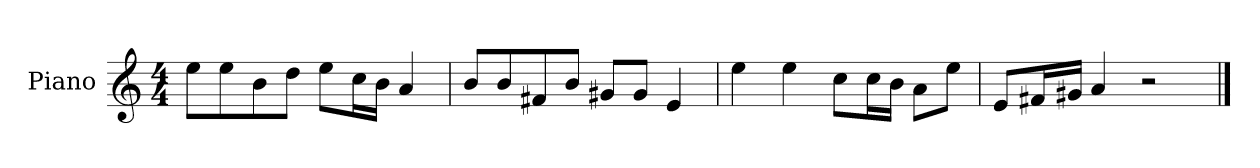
**kern
*part1
*staff1
*I"Piano
*I'P-no
*clefG2
*k[]
*M4/4
*MM90
=1
8ee\L
8ee\
8b\
8dd\J
8ee\L
16cc\L
16b\JJ
4a/
=2
8b/L
8b/
8f#X/
8b/J
8g#X/L
8g#/J
4e/
=3
4ee\
4ee\
8cc\L
16cc\L
16b\JJ
8a\L
8ee\J
=4
8e/L
16f#X/L
16g#X/JJ
4a/
2r
==
*-
